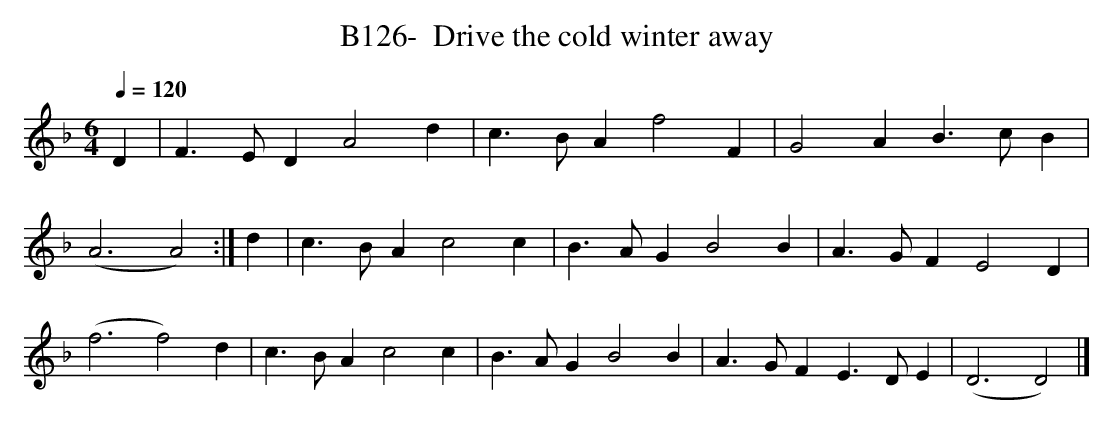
X:1
T:B126-  Drive the cold winter away
Q:1/4=120
L:1/4
M:6/4
K:Dm
D|F3/2E/2DA2d|c3/2B/2Af2F|G2AB3/2c/2B|(A3A2):|d|\
c3/2B/2Ac2c|B3/2A/2GB2B|A3/2G/2FE2D|(f3f2)d|\
c3/2B/2Ac2c|B3/2A/2GB2B|A3/2G/2FE3/2D/2E|(D3D2)|]
